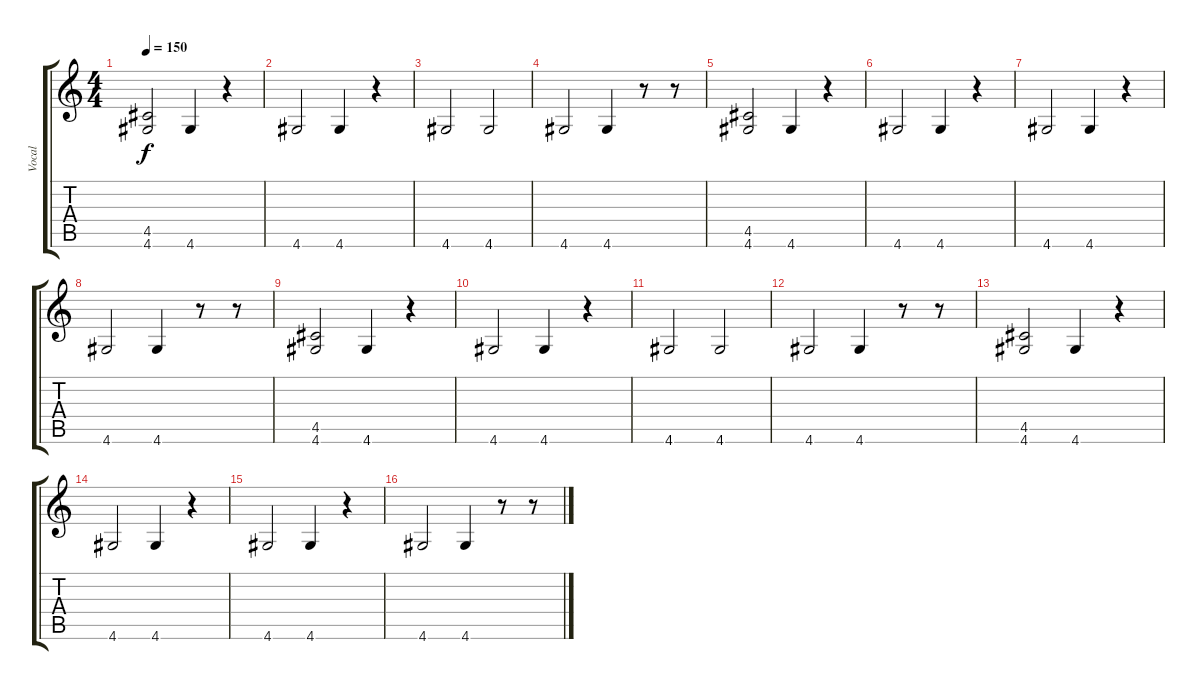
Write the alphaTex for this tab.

\track ("Vocal" "Vocal") {instrument contrabass}
\staff {score tabs}
\tuning (E4 B3 G3 D3 A2 E2) {hide}
\ts (4 4)
\tempo 150
\clef g2
\ks c
(4.5 4.6).2{dy f} 4.6.4 r.4 |
4.6.2 4.6.4 r.4 |
4.6.2 4.6.2 |
4.6.2 4.6.4 r.8 r.8 |
(4.5 4.6).2 4.6.4 r.4 |
4.6.2 4.6.4 r.4 |
4.6.2 4.6.4 r.4 |
4.6.2 4.6.4 r.8 r.8 |
(4.5 4.6).2 4.6.4 r.4 |
4.6.2 4.6.4 r.4 |
4.6.2 4.6.2 |
4.6.2 4.6.4 r.8 r.8 |
(4.5 4.6).2 4.6.4 r.4 |
4.6.2 4.6.4 r.4 |
4.6.2 4.6.4 r.4 |
4.6.2 4.6.4 r.8 r.8
